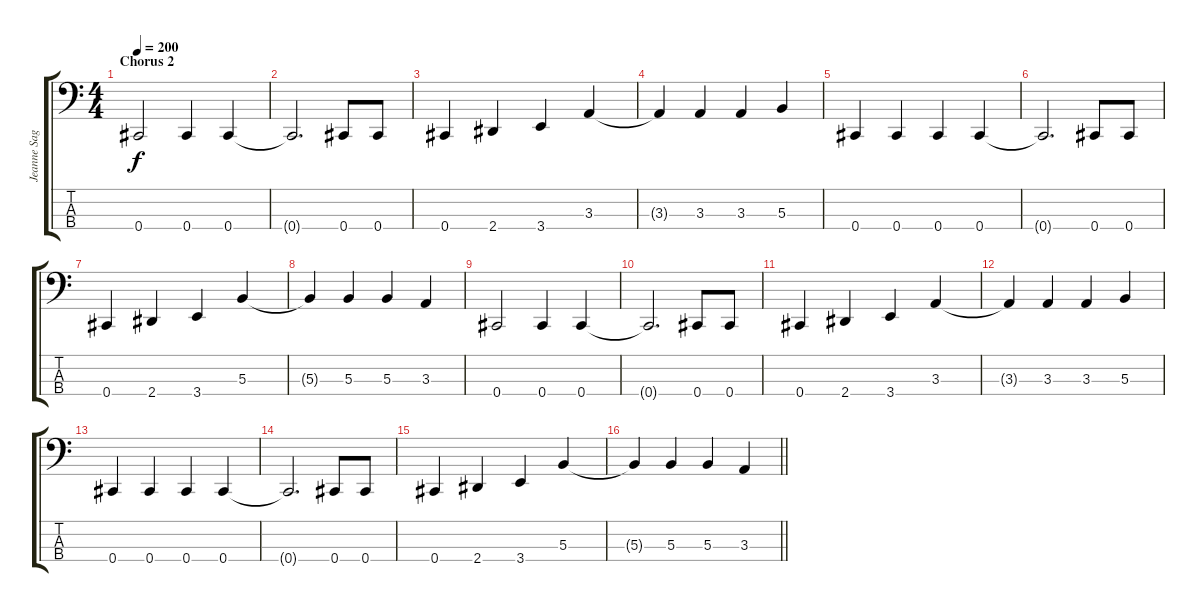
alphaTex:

\track ("Jeanne Sagan" "Jeanne Sag") {instrument electricbasspick}
\staff {score tabs}
\tuning (E2 B1 Gb1 Db1) {hide}
\ts (4 4)
\section ("" "Chorus 2")
\tempo 200
\clef f4
\ks c
0.4.2{dy f} 0.4.4 0.4.4 |
0.4{t}.2{d} 0.4.8 0.4.8 |
0.4.4 2.4.4 3.4.4 3.3.4 |
3.3{t}.4 3.3.4 3.3.4 5.3.4 |
0.4.4 0.4.4 0.4.4 0.4.4 |
0.4{t}.2{d} 0.4.8 0.4.8 |
0.4.4 2.4.4 3.4.4 5.3.4 |
5.3{t}.4 5.3.4 5.3.4 3.3.4 |
0.4.2 0.4.4 0.4.4 |
0.4{t}.2{d} 0.4.8 0.4.8 |
0.4.4 2.4.4 3.4.4 3.3.4 |
3.3{t}.4 3.3.4 3.3.4 5.3.4 |
0.4.4 0.4.4 0.4.4 0.4.4 |
0.4{t}.2{d} 0.4.8 0.4.8 |
0.4.4 2.4.4 3.4.4 5.3.4 |
\barLineRight lightlight
5.3{t}.4 5.3.4 5.3.4 3.3.4
